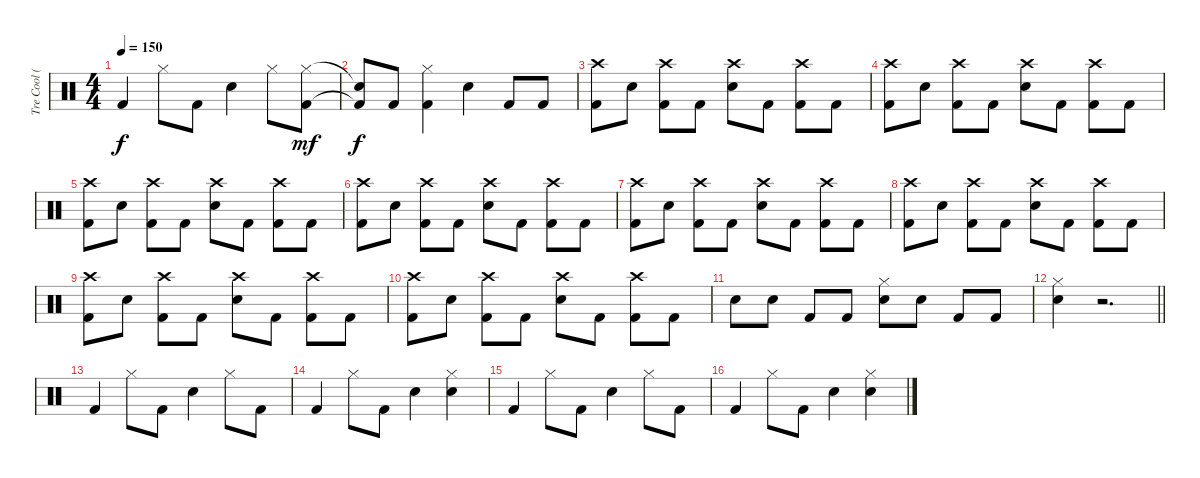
\track ("Tre Cool (Drums)" "Tre Cool (") {instrument percussion}
\staff {score}
\articulation defaults
\ts (4 4)
\tempo 150
\clef neutral
\ks c "Kick (hit) 2".4{dy f} "Hi-Hat (closed)".8 "Kick (hit) 2".8 "Snare (hit) 2".4 "Hi-Hat (closed)".8
("Kick (hit) 2" "Hi-Hat (closed)").8{dy mf} |
("Kick (hit) 2"{t} "Snare (hit)"{t}).8{dy f} "Kick (hit) 2".8 ("Kick (hit) 2" "Hi-Hat (closed)").4 "Snare (hit) 2".4 "Kick (hit) 2".8 "Kick (hit) 2".8 |
("Kick (hit) 2" "Crash high (hit)").8 "Snare (hit) 2".8 ("Kick (hit) 2" "Crash high (hit)").8 "Kick (hit) 2".8 ("Snare (hit) 2" "Crash high (hit)").8 "Kick (hit) 2".8 ("Kick (hit) 2" "Crash high (hit)").8 "Kick (hit) 2".8 |
("Kick (hit) 2" "Crash high (hit)").8 "Snare (hit) 2".8 ("Kick (hit) 2" "Crash high (hit)").8 "Kick (hit) 2".8 ("Snare (hit) 2" "Crash high (hit)").8 "Kick (hit) 2".8 ("Kick (hit) 2" "Crash high (hit)").8 "Kick (hit) 2".8 |
("Kick (hit) 2" "Crash high (hit)").8 "Snare (hit) 2".8 ("Kick (hit) 2" "Crash high (hit)").8 "Kick (hit) 2".8 ("Snare (hit) 2" "Crash high (hit)").8 "Kick (hit) 2".8 ("Kick (hit) 2" "Crash high (hit)").8 "Kick (hit) 2".8 |
("Kick (hit) 2" "Crash high (hit)").8 "Snare (hit) 2".8 ("Kick (hit) 2" "Crash high (hit)").8 "Kick (hit) 2".8 ("Snare (hit) 2" "Crash high (hit)").8 "Kick (hit) 2".8 ("Kick (hit) 2" "Crash high (hit)").8 "Kick (hit) 2".8 |
("Kick (hit) 2" "Crash high (hit)").8 "Snare (hit) 2".8 ("Kick (hit) 2" "Crash high (hit)").8 "Kick (hit) 2".8 ("Snare (hit) 2" "Crash high (hit)").8 "Kick (hit) 2".8 ("Kick (hit) 2" "Crash high (hit)").8 "Kick (hit) 2".8 |
("Kick (hit) 2" "Crash high (hit)").8 "Snare (hit) 2".8 ("Kick (hit) 2" "Crash high (hit)").8 "Kick (hit) 2".8 ("Snare (hit) 2" "Crash high (hit)").8 "Kick (hit) 2".8 ("Kick (hit) 2" "Crash high (hit)").8 "Kick (hit) 2".8 |
("Kick (hit) 2" "Crash high (hit)").8 "Snare (hit) 2".8 ("Kick (hit) 2" "Crash high (hit)").8 "Kick (hit) 2".8 ("Snare (hit) 2" "Crash high (hit)").8 "Kick (hit) 2".8 ("Kick (hit) 2" "Crash high (hit)").8 "Kick (hit) 2".8 |
("Kick (hit) 2" "Crash high (hit)").8 "Snare (hit) 2".8 ("Kick (hit) 2" "Crash high (hit)").8 "Kick (hit) 2".8 ("Snare (hit) 2" "Crash high (hit)").8 "Kick (hit) 2".8 ("Kick (hit) 2" "Crash high (hit)").8 "Kick (hit) 2".8 |
"Snare (hit) 2".8 "Snare (hit) 2".8 "Kick (hit) 2".8 "Kick (hit) 2".8 ("Snare (hit) 2" "Hi-Hat (closed)").8 "Snare (hit) 2".8 "Kick (hit) 2".8 "Kick (hit) 2".8 |
\barLineRight lightlight
("Snare (hit) 2" "Hi-Hat (closed)").4 r.2{d} |
"Kick (hit) 2".4 "Hi-Hat (closed)".8 "Kick (hit) 2".8 "Snare (hit) 2".4 "Hi-Hat (closed)".8 "Kick (hit) 2".8 |
"Kick (hit) 2".4 "Hi-Hat (closed)".8 "Kick (hit) 2".8 "Snare (hit) 2".4 ("Snare (hit) 2" "Hi-Hat (closed)").4 |
"Kick (hit) 2".4 "Hi-Hat (closed)".8 "Kick (hit) 2".8 "Snare (hit) 2".4 "Hi-Hat (closed)".8 "Kick (hit) 2".8 |
"Kick (hit) 2".4 "Hi-Hat (closed)".8 "Kick (hit) 2".8 "Snare (hit) 2".4 ("Snare (hit) 2" "Hi-Hat (closed)").4
